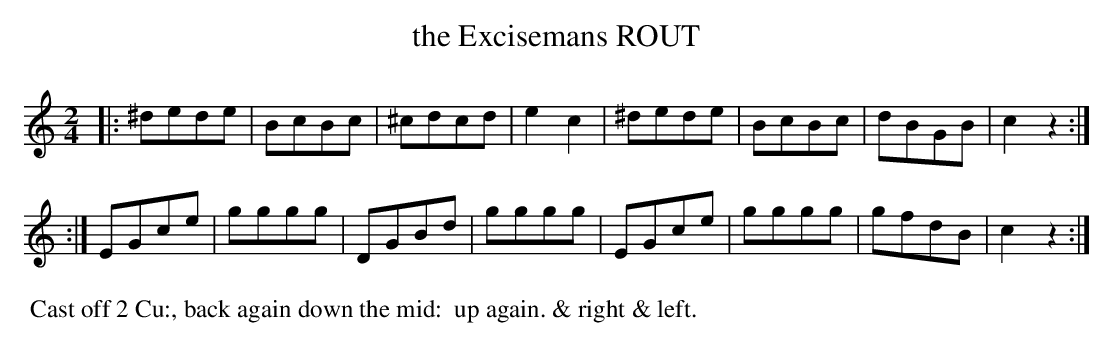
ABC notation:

X:1
T: the Excisemans ROUT
M: 2/4
L: 1/8
K: C
|:\
^dede | BcBc | ^cdcd | e2c2 |\
^dede | BcBc | dBGB | c2z2 :|
:|\
EGce | gggg | DGBd | gggg |\
EGce | gggg | gfdB | c2z2 :|
